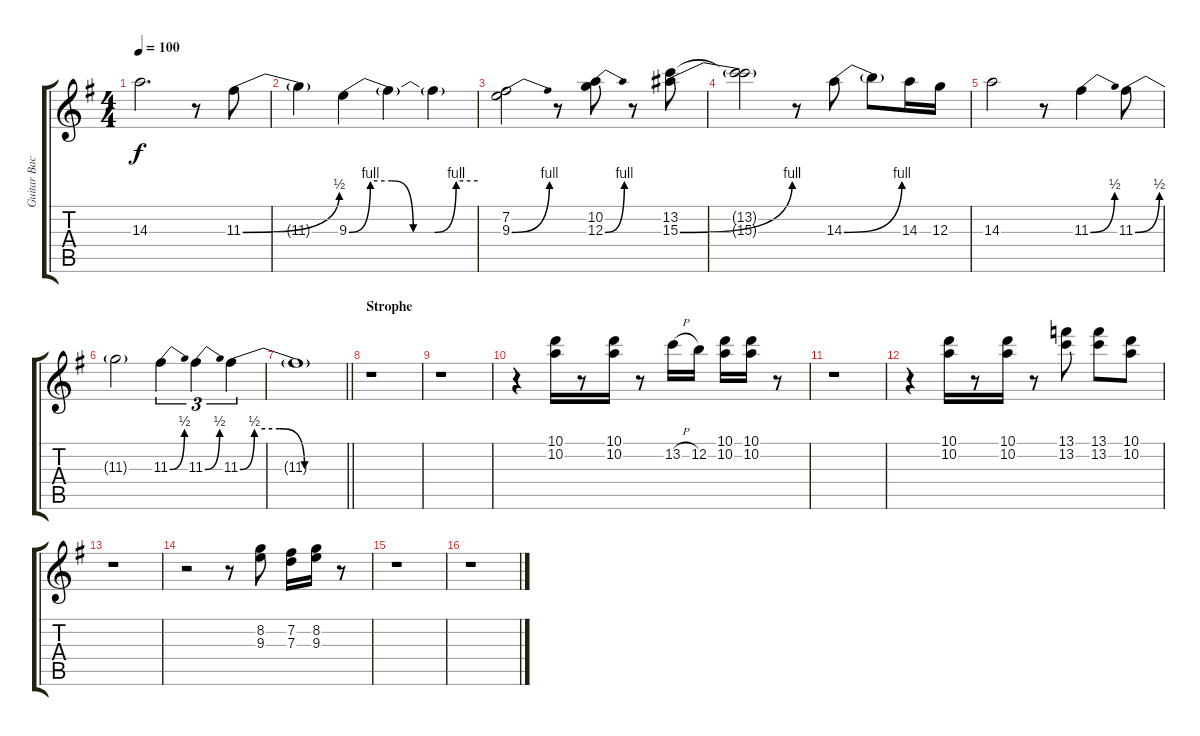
\track ("Guitar Back/Solo" "Guitar Bac") {instrument electricguitarclean}
\staff {score tabs}
\tuning (E4 B3 G3 D3 A2 E2) {hide}
\ts (4 4)
\tempo 100
\clef g2
\ks eminor
14.3.2{d dy f} r.8 11.3{be (bend 0 0 60 2)}.8 |
11.3{t}.4 9.3{be (custom 0 0 10 4 20 4 30 0 40 0 50 4 60 4)}.4 9.3{t}.4 9.3{t}.4 |
(7.2 9.3{be (bend 0 0 60 4)}).2 r.8 (10.2 12.3{be (bend 0 0 60 4)}).8 r.8 (13.2 15.3{be (bend 0 0 60 4)}).8 |
(13.2{t} 15.3{t}).2 r.8 14.3{be (bend 0 0 60 4)}.8 14.3{t}.8 14.3.16 12.3.16 |
14.3.2 r.8 11.3{be (bend 0 0 60 2)}.4 11.3{be (bend 0 0 60 2)}.8 |
11.3{t}.2 11.3{be (bend 0 0 60 2)}.4{tu (3 2)} 11.3{be (bend 0 0 60 2)}.4{tu (3 2)} 11.3{be (custom 0 0 8 2 22 2 36 0 45 0 60 0)}.4{tu (3 2)} |
\barLineRight lightlight
11.3{t}.1 |
\section ("" "Strophe")
r.1{volume 14 instrument electricguitarclean} |
r.1 |
r.4 (10.1 10.2).16 r.8 (10.1 10.2).16 r.8 13.2{h}.16 12.2.16 (10.1 10.2).16 (10.1 10.2).16 r.8 |
r.1 |
r.4 (10.1 10.2).16 r.8 (10.1 10.2).16 r.8 (13.1 13.2).8 (13.1 13.2).8 (10.1 10.2).8 |
r.1 |
r.2 r.8 (8.2 9.3).8 (7.2 7.3).16 (8.2 9.3).16 r.8 |
r.1 |
r.1
